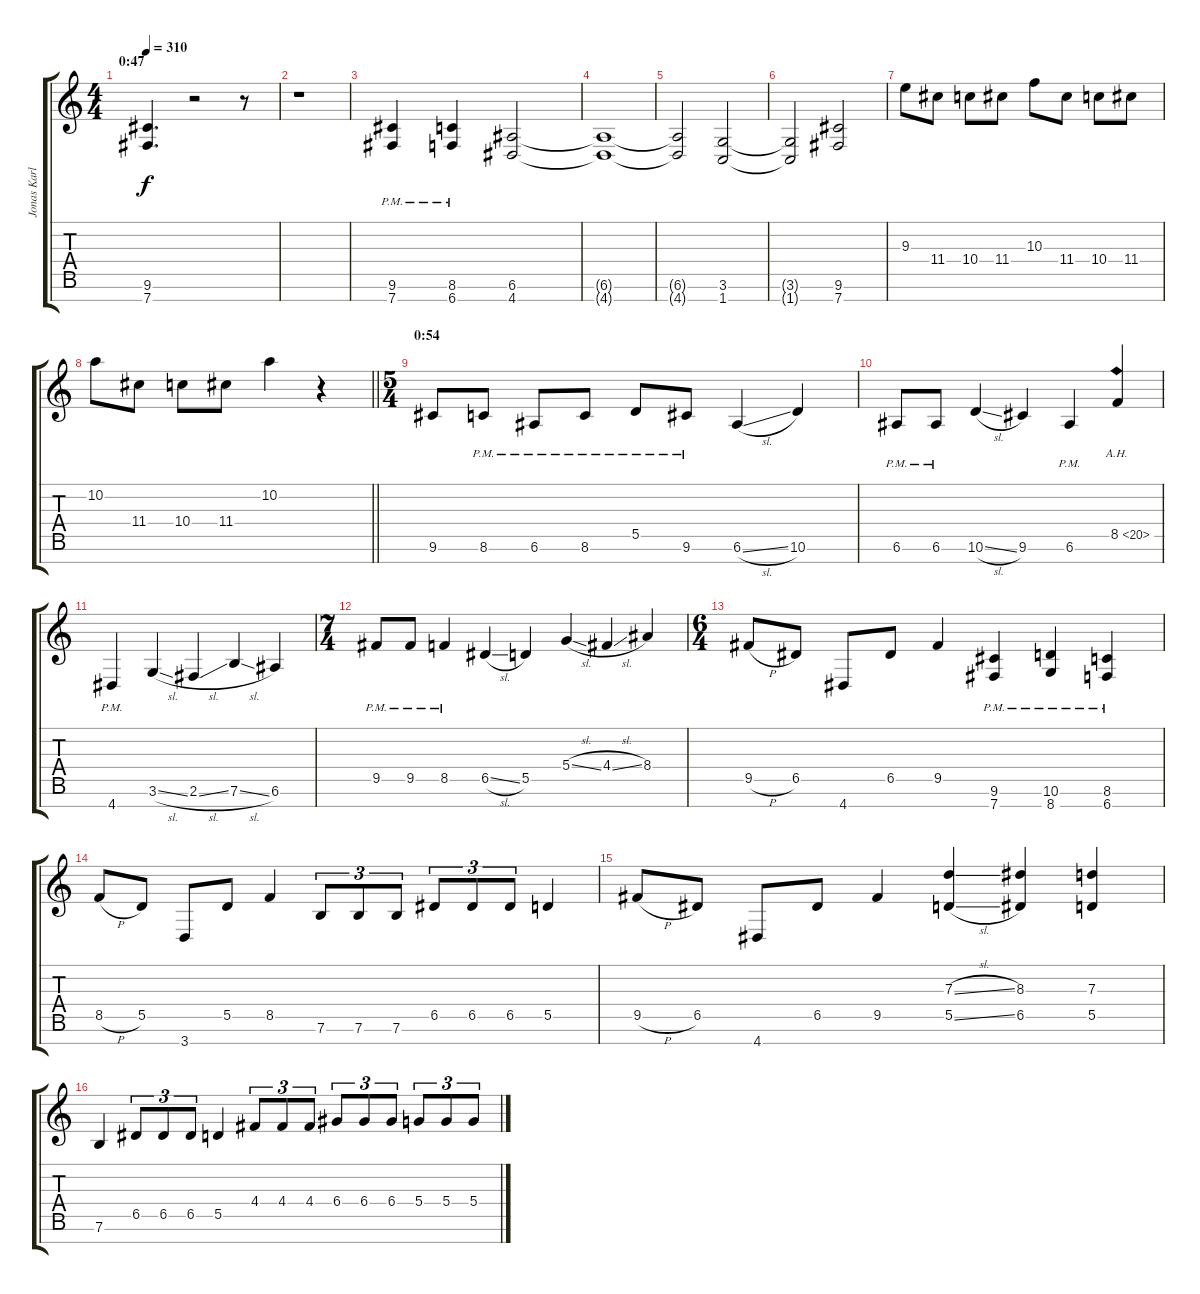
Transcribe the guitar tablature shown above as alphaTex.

\track ("Jonas Karlsson" "Jonas Karl") {instrument distortionguitar}
\staff {score tabs}
\tuning (E4 B3 G3 D3 A2 E2 B1) {hide}
\ts (4 4)
\section ("" "0:47")
\tempo 310
\clef g2
\ks c
(9.6 7.7).4{d dy f instrument distortionguitar} r.2 r.8 |
r.1 |
(9.6{pm} 7.7{pm}).4 (8.6{pm} 6.7{pm}).4 (6.6 4.7).2 |
(6.6{t} 4.7{t}).1 |
(6.6{t} 4.7{t}).2 (3.6 1.7).2 |
(3.6{t} 1.7{t}).2 (9.6 7.7).2 |
9.3.8 11.4.8 10.4.8 11.4.8 10.3.8 11.4.8 10.4.8 11.4.8 |
\barLineRight lightlight
10.2.8 11.4.8 10.4.8 11.4.8 10.2.4 r.4 |
\ts (5 4)
\section ("" "0:54")
9.6.8 8.6{pm}.8 6.6{pm}.8 8.6{pm}.8 5.5{pm}.8 9.6{pm}.8 6.6{sl}.4 10.6.4 |
6.6{pm}.8 6.6{pm}.8 10.6{sl}.4 9.6.4 6.6{pm}.4 8.5{ah 12}.4 |
4.7{pm}.4 3.6{sl}.4 2.6{sl}.4 7.6{sl}.4 6.6.4 |
\ts (7 4)
9.5{pm}.8 9.5{pm}.8 8.5{pm}.4 6.5{sl}.4 5.5.4 5.4{sl}.4 4.4{sl}.4 8.4.4 |
\ts (6 4)
9.5{h}.8 6.5.8 4.7.8 6.5.8 9.5.4 (9.6{pm} 7.7{pm}).4 (10.6{pm} 8.7{pm}).4 (8.6{pm} 6.7{pm}).4 |
8.5{h}.8 5.5.8 3.7.8 5.5.8 8.5.4 7.6.8{tu (3 2)} 7.6.8{tu (3 2)} 7.6.8{tu (3 2)} 6.5.8{tu (3 2)} 6.5.8{tu (3 2)} 6.5.8{tu (3 2)} 5.5.4 |
9.5{h}.8 6.5.8 4.7.8 6.5.8 9.5.4 (7.3{sl} 5.5{sl}).4 (8.3 6.5).4 (7.3 5.5).4 |
7.6.4 6.5.8{tu (3 2)} 6.5.8{tu (3 2)} 6.5.8{tu (3 2)} 5.5.4 4.4.8{tu (3 2)} 4.4.8{tu (3 2)} 4.4.8{tu (3 2)} 6.4.8{tu (3 2)} 6.4.8{tu (3 2)} 6.4.8{tu (3 2)} 5.4.8{tu (3 2)} 5.4.8{tu (3 2)} 5.4.8{tu (3 2)}
